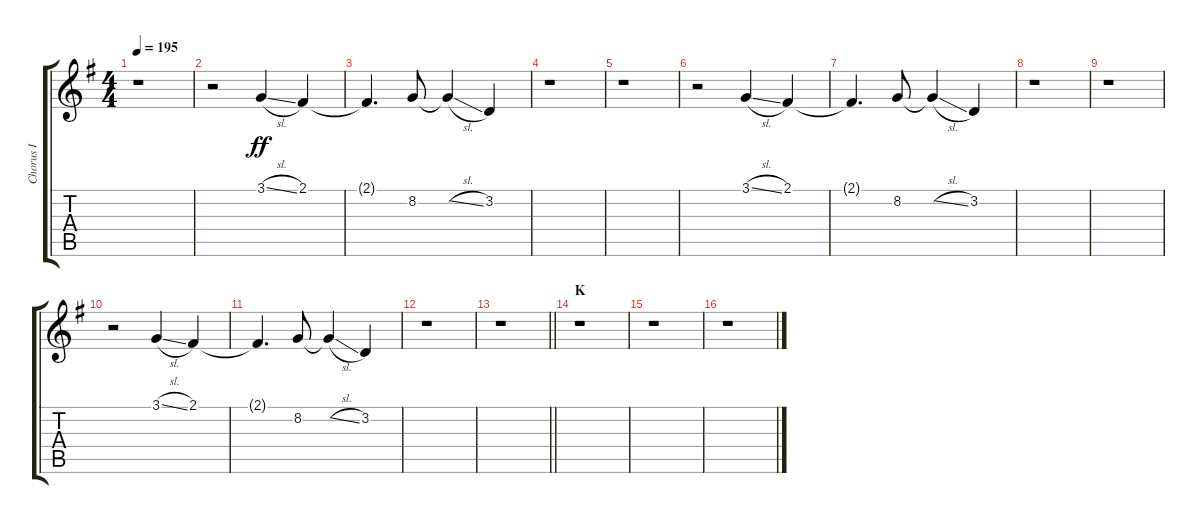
\track ("Chorus I" "Chorus I") {instrument voiceoohs}
\staff {score tabs}
\tuning (E4 B3 G3 D3 A2 E2) {hide}
\ts (4 4)
\tempo 195
\clef g2
\ks g
r.1{dy ff} |
r.2 3.1{sl}.4 2.1.4 |
2.1{t}.4{d} 8.2.8 8.2{sl t}.4 3.2.4 |
r.1 |
r.1 |
r.2 3.1{sl}.4 2.1.4 |
2.1{t}.4{d} 8.2.8 8.2{sl t}.4 3.2.4 |
r.1 |
r.1 |
r.2 3.1{sl}.4 2.1.4 |
2.1{t}.4{d} 8.2.8 8.2{sl t}.4 3.2.4 |
r.1 |
\barLineRight lightlight
r.1 |
\section ("" "K")
r.1 |
r.1 |
r.1
